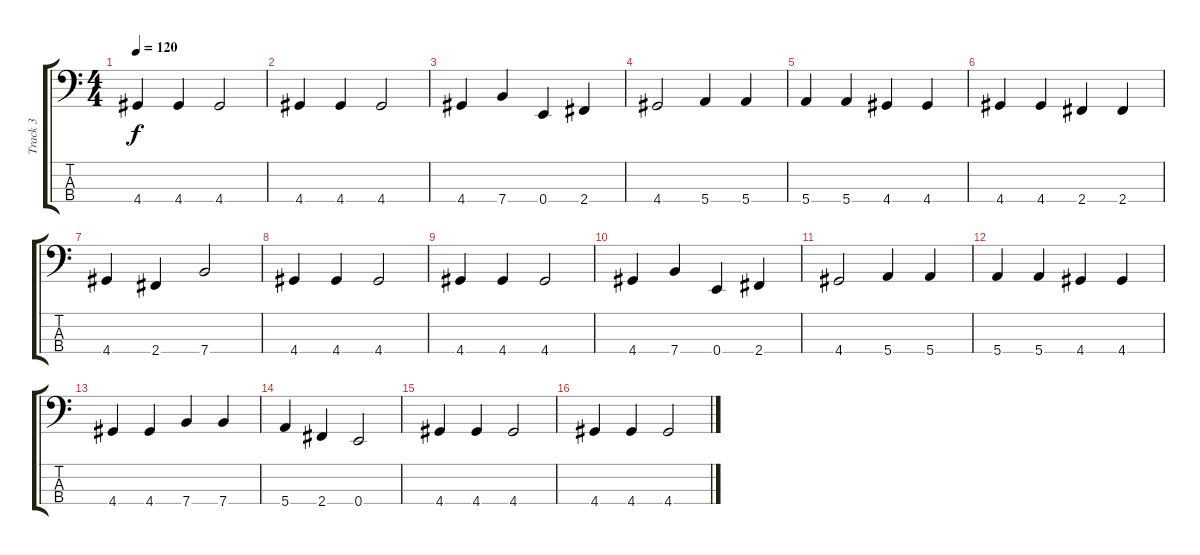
\track ("Track 3" "Track 3") {instrument electricbassfinger}
\staff {score tabs}
\tuning (G2 D2 A1 E1) {hide}
\ts (4 4)
\tempo 120
\clef f4
\ks c
4.4.4{dy f instrument electricbassfinger} 4.4.4 4.4.2 |
4.4.4 4.4.4 4.4.2 |
4.4.4 7.4.4 0.4.4 2.4.4 |
4.4.2 5.4.4 5.4.4 |
5.4.4 5.4.4 4.4.4 4.4.4 |
4.4.4 4.4.4 2.4.4 2.4.4 |
4.4.4 2.4.4 7.4.2 |
4.4.4 4.4.4 4.4.2 |
4.4.4 4.4.4 4.4.2 |
4.4.4 7.4.4 0.4.4 2.4.4 |
4.4.2 5.4.4 5.4.4 |
5.4.4 5.4.4 4.4.4 4.4.4 |
4.4.4 4.4.4 7.4.4 7.4.4 |
5.4.4 2.4.4 0.4.2 |
4.4.4 4.4.4 4.4.2 |
4.4.4 4.4.4 4.4.2
